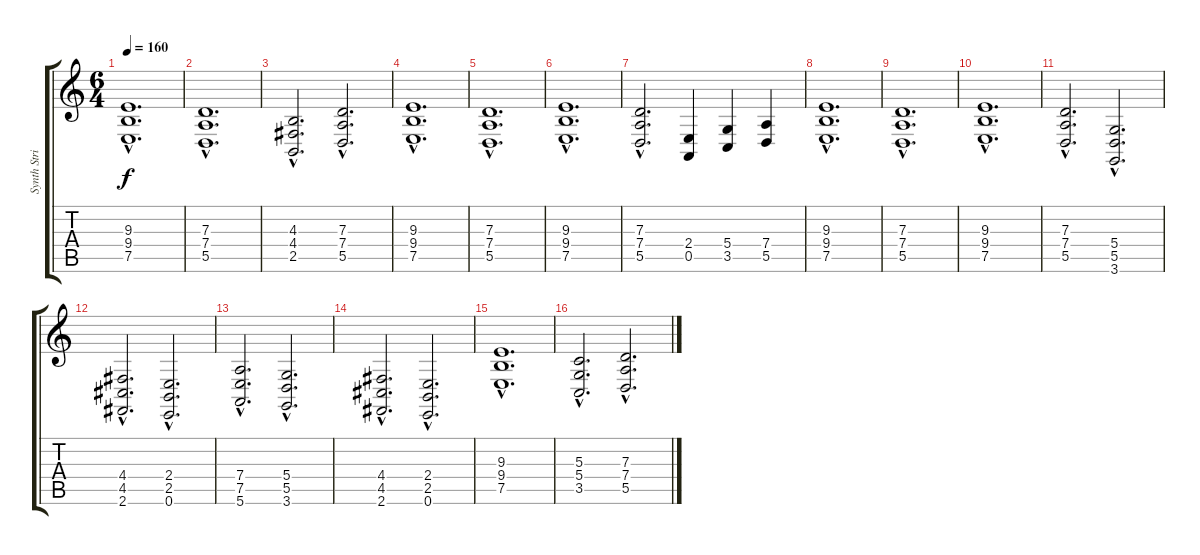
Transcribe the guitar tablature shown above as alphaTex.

\track ("Synth Strings" "Synth Stri") {instrument synthstrings1}
\staff {score tabs}
\tuning (E4 B3 G3 D3 A2 E2) {hide}
\ts (6 4)
\tempo 160
\clef g2
\ks c
(9.3{hac} 9.4{hac} 7.5{hac}).1{d dy f} |
(7.3{hac} 7.4{hac} 5.5{hac}).1{d} |
(4.3{hac} 4.4{hac} 2.5{hac}).2{d} (7.3{hac} 7.4{hac} 5.5{hac}).2{d} |
(9.3{hac} 9.4{hac} 7.5{hac}).1{d} |
(7.3{hac} 7.4{hac} 5.5{hac}).1{d} |
(9.3{hac} 9.4{hac} 7.5{hac}).1{d} |
(7.3{hac} 7.4{hac} 5.5{hac}).2{d} (2.4 0.5).4 (5.4 3.5).4 (7.4 5.5).4 |
(9.3{hac} 9.4{hac} 7.5{hac}).1{d} |
(7.3{hac} 7.4{hac} 5.5{hac}).1{d} |
(9.3{hac} 9.4{hac} 7.5{hac}).1{d} |
(7.3{hac} 7.4{hac} 5.5{hac}).2{d} (5.4{hac} 5.5{hac} 3.6{hac}).2{d} |
(4.4{hac} 4.5{hac} 2.6{hac}).2{d} (2.4{hac} 2.5{hac} 0.6{hac}).2{d} |
(7.4{hac} 7.5{hac} 5.6{hac}).2{d} (5.4{hac} 5.5{hac} 3.6{hac}).2{d} |
(4.4{hac} 4.5{hac} 2.6{hac}).2{d} (2.4{hac} 2.5{hac} 0.6{hac}).2{d} |
(9.3{hac} 9.4{hac} 7.5{hac}).1{d} |
(5.3{hac} 5.4{hac} 3.5{hac}).2{d} (7.3{hac} 7.4{hac} 5.5{hac}).2{d}
